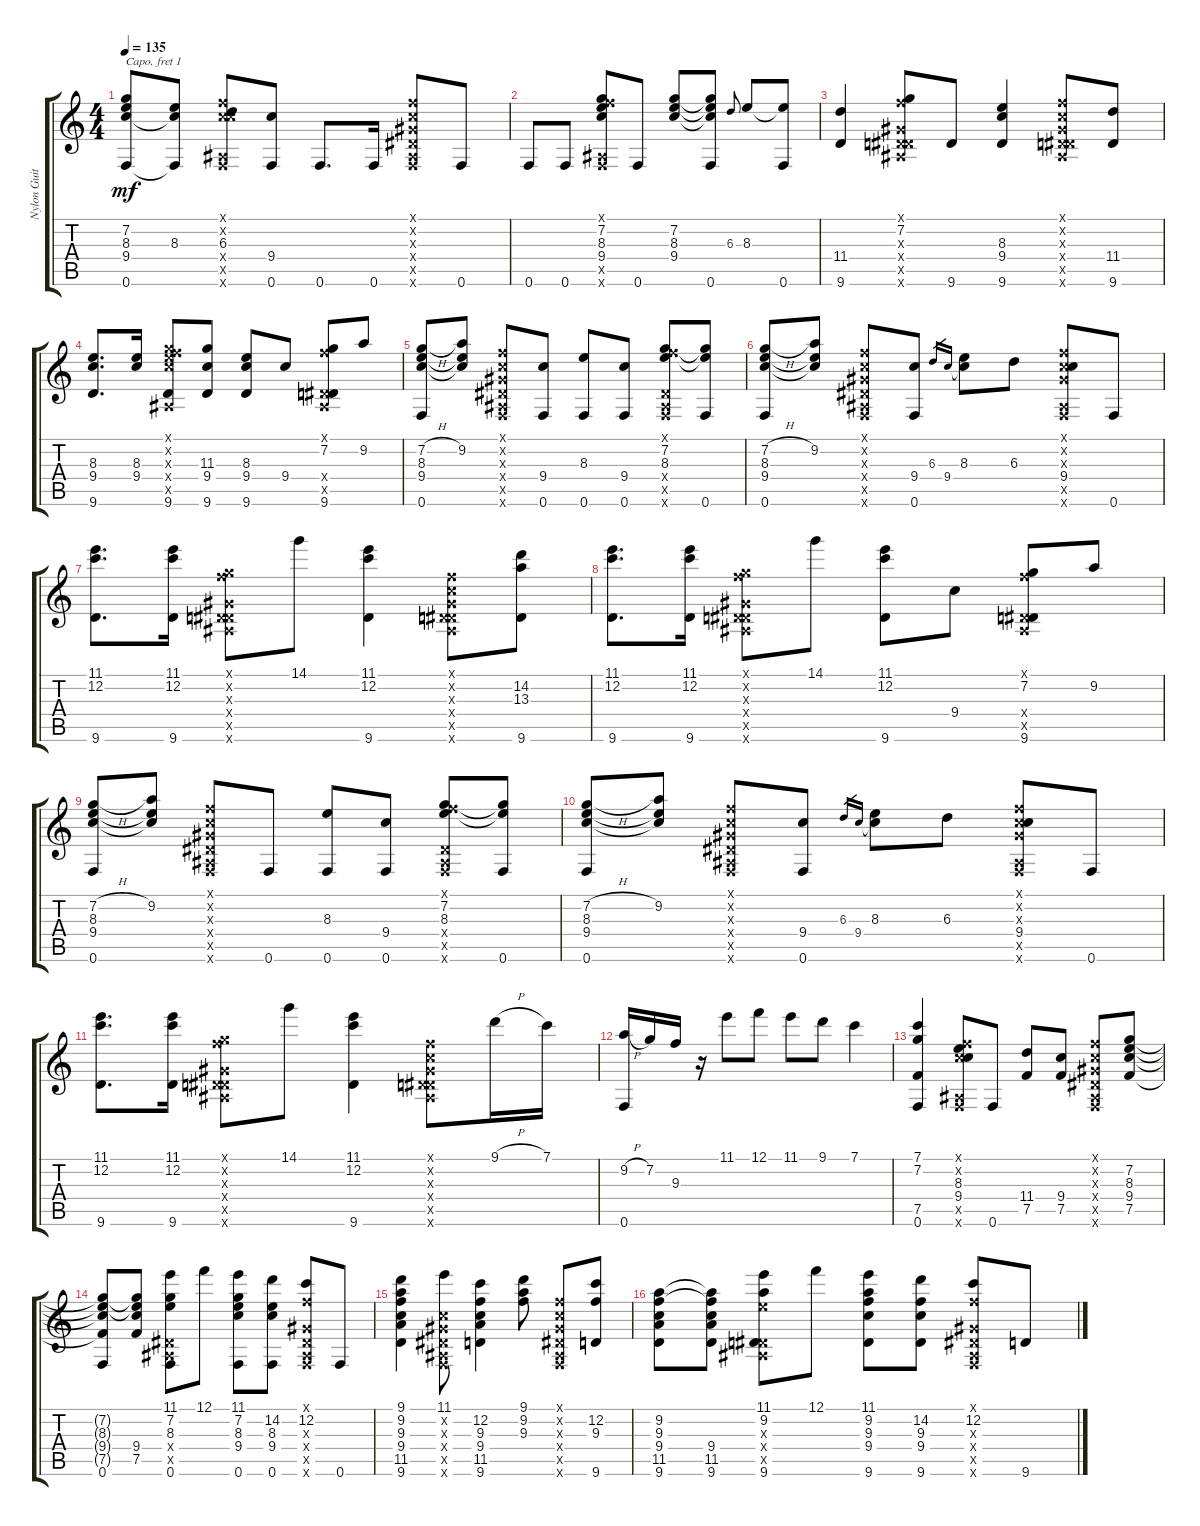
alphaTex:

\track ("Nylon Guitar" "Nylon Guit") {instrument acousticguitarnylon}
\staff {score tabs}
\capo 1
\tuning (E4 B3 G3 D3 A2 E2) {hide}
\ts (4 4)
\tempo 135
\clef g2
\ks c
(7.2 8.3 9.4 0.6).8{dy mf} (8.3 9.4{t} 0.6{t}).8 (0.1{x} 0.2{x} 6.3 9.4{x} 0.5{x} 0.6{x}).8 (9.4 0.6).8 0.6.8{d} 0.6.16 (0.1{x} 0.2{x} 0.3{x} 0.4{x} 0.5{x} 0.6{x}).8 0.6.8 |
0.6.8 0.6.8 (0.1{x} 7.2 8.3 9.4 0.5{x} 0.6{x}).8 0.6.8 (7.2 8.3 9.4).8 (7.2{t} 8.3{t} 9.4{t} 0.6).8 6.3.8{gr onbeat} 8.3.8 (8.3{t} 0.6).8 |
(11.4 9.6).4 (0.1{x} 7.2 0.3{x} 0.4{x} 0.5{x} 9.6{x}).8 9.6.8 (8.3 9.4 9.6).4 (0.1{x} 0.2{x} 0.3{x} 0.4{x} 0.5{x} 9.6{x}).8 (11.4 9.6).8 |
(8.3 9.4 9.6).8{d} (8.3 9.4).16 (0.1{x} 7.2{x} 8.3{x} 9.4{x} 0.5{x} 9.6).8 (11.3 9.4 9.6).8 (8.3 9.4 9.6).8 9.4.8 (0.1{x} 7.2 0.4{x} 0.5{x} 9.6).8 9.2.8 |
(7.2{h} 8.3 9.4 0.6).8 (9.2 8.3{t} 9.4{t}).8 (0.1{x} 0.2{x} 0.3{x} 0.4{x} 0.5{x} 0.6{x}).8 (9.4 0.6).8 (8.3 0.6).8 (9.4 0.6).8 (0.1{x} 7.2 8.3 0.4{x} 0.5{x} 0.6{x}).8 (7.2{t} 8.3{t} 0.6).8 |
(7.2{h} 8.3 9.4 0.6).8 (9.2 8.3{t} 9.4{t}).8 (0.1{x} 0.2{x} 0.3{x} 0.4{x} 0.5{x} 0.6{x}).8 (9.4 0.6).8 6.3.16{gr} 9.4.16{gr} (8.3 9.4{t}).8 6.3.8 (0.1{x} 0.2{x} 0.3{x} 9.4 0.5{x} 0.6{x}).8 0.6.8 |
(11.1 12.2 9.6).8{d} (11.1 12.2 9.6).16 (0.1{x} 7.2{x} 0.3{x} 0.4{x} 0.5{x} 9.6{x}).8 14.1.8 (11.1 12.2 9.6).4 (0.1{x} 0.2{x} 0.3{x} 0.4{x} 0.5{x} 9.6{x}).8 (14.2 13.3 9.6).8 |
(11.1 12.2 9.6).8{d} (11.1 12.2 9.6).16 (0.1{x} 7.2{x} 0.3{x} 0.4{x} 0.5{x} 9.6{x}).8 14.1.8 (11.1 12.2 9.6).8 9.4.8 (0.1{x} 7.2 0.4{x} 0.5{x} 9.6).8 9.2.8 |
(7.2{h} 8.3 9.4 0.6).8 (9.2 8.3{t} 9.4{t}).8 (0.1{x} 0.2{x} 0.3{x} 0.4{x} 0.5{x} 0.6{x}).8 0.6.8 (8.3 0.6).8 (9.4 0.6).8 (0.1{x} 7.2 8.3 0.4{x} 0.5{x} 0.6{x}).8 (7.2{t} 8.3{t} 0.6).8 |
(7.2{h} 8.3 9.4 0.6).8 (9.2 8.3{t} 9.4{t}).8 (0.1{x} 0.2{x} 0.3{x} 0.4{x} 0.5{x} 0.6{x}).8 (9.4 0.6).8 6.3.16{gr} 9.4.16{gr} (8.3 9.4{t}).8 6.3.8 (0.1{x} 0.2{x} 0.3{x} 9.4 0.5{x} 0.6{x}).8 0.6.8 |
(11.1 12.2 9.6).8{d} (11.1 12.2 9.6).16 (0.1{x} 7.2{x} 0.3{x} 0.4{x} 0.5{x} 9.6{x}).8 14.1.8 (11.1 12.2 9.6).4 (0.1{x} 0.2{x} 0.3{x} 0.4{x} 0.5{x} 9.6{x}).8 9.1{h}.16 7.1.16 |
(9.2{h} 0.6).16 7.2.16 9.3.16 r.16 11.1.8 12.1.8 11.1.8 9.1.8 7.1.4 |
(7.1 7.2 7.5 0.6).4 (0.1{x} 0.2{x} 8.3 9.4 0.5{x} 0.6{x}).8 0.6.8 (11.4 7.5).8 (9.4 7.5).8 (0.1{x} 0.2{x} 0.3{x} 0.4{x} 0.5{x} 0.6{x}).8 (7.2 8.3 9.4 7.5).8 |
(7.2{t} 8.3{t} 9.4{t} 7.5{t} 0.6).8 (7.2{t} 8.3{t} 9.4 7.5).8 (11.1 7.2 8.3 0.4{x} 0.5{x} 0.6).8 12.1.8 (11.1 7.2 8.3 9.4 0.6).8 (14.2 8.3 9.4 0.6).8 (0.1{x} 12.2 0.3{x} 0.4{x} 0.5{x} 0.6{x}).8 0.6.8 |
(9.1 9.2 9.3 9.4 11.5 9.6).4 (11.1 0.2{x} 0.3{x} 0.4{x} 0.5{x} 0.6{x}).8 (12.2 9.3 9.4 11.5 9.6).4 (9.1 9.2 9.3).8 (0.1{x} 0.2{x} 0.3{x} 0.4{x} 0.5{x} 0.6{x}).8 (12.2 9.3 9.6).8 |
(9.2 9.3 9.4 11.5 9.6).8 (9.2{t} 9.3{t} 9.4 11.5 9.6).8 (11.1 9.2 8.3{x} 0.4{x} 0.5{x} 9.6).8 12.1.8 (11.1 9.2 9.3 9.4 9.6).8 (14.2 9.3 9.4 9.6).8 (0.1{x} 12.2 0.3{x} 0.4{x} 0.5{x} 0.6{x}).8 9.6.8
